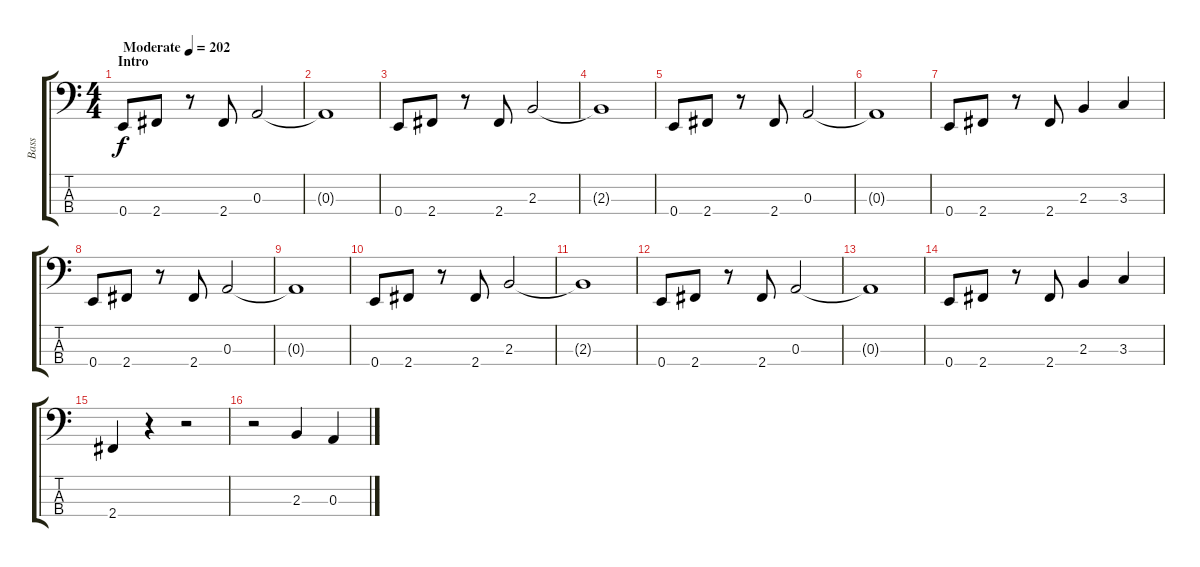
\track ("Bass" "Bass") {instrument electricbassfinger}
\staff {score tabs}
\tuning (G2 D2 A1 E1) {hide}
\ts (4 4)
\section ("" "Intro")
\tempo (202 "Moderate")
\clef f4
\ks c
0.4.8{dy f instrument electricbassfinger} 2.4.8 r.8 2.4.8 0.3.2 |
0.3{t}.1 |
0.4.8 2.4.8 r.8 2.4.8 2.3.2 |
2.3{t}.1 |
0.4.8 2.4.8 r.8 2.4.8 0.3.2 |
0.3{t}.1 |
0.4.8 2.4.8 r.8 2.4.8 2.3.4 3.3.4 |
0.4.8 2.4.8 r.8 2.4.8 0.3.2 |
0.3{t}.1 |
0.4.8 2.4.8 r.8 2.4.8 2.3.2 |
2.3{t}.1 |
0.4.8 2.4.8 r.8 2.4.8 0.3.2 |
0.3{t}.1 |
0.4.8 2.4.8 r.8 2.4.8 2.3.4 3.3.4 |
2.4.4 r.4 r.2 |
r.2 2.3.4 0.3.4
